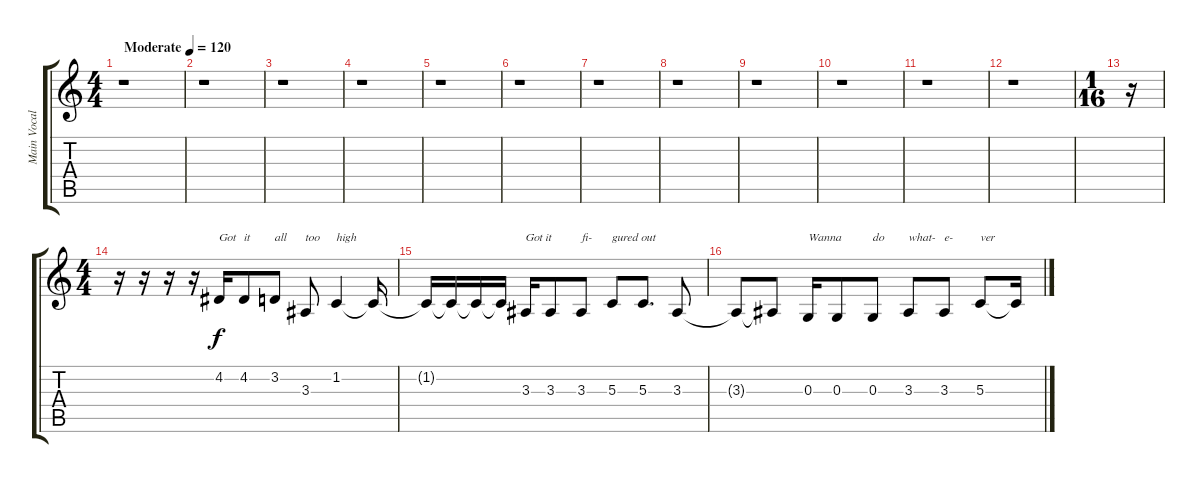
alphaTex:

\track ("Main Vocals" "Main Vocal") {instrument altosax}
\staff {score tabs}
\tuning (E4 B3 G3 D3 A2 E2) {hide}
\ts (4 4)
\tempo (120 "Moderate")
\clef g2
\ks c
r.1{dy f instrument altosax} |
r.1 |
r.1 |
r.1 |
r.1 |
r.1 |
r.1 |
r.1 |
r.1 |
r.1 |
r.1 |
r.1 |
\ts (1 16)
r.16 |
\ts (4 4)
r.16 r.16 r.16 r.16 4.2.16{txt "Got"} 4.2.8{txt "it"} 3.2.8{txt "all"} 3.3.8{txt "too"} 1.2.4{txt "high"} 1.2{t}.16 |
1.2{t}.16 1.2{t}.16 1.2{t}.16 1.2{t}.16 3.3.16{txt "Got it"} 3.3.8 3.3.8{txt "fi-"} 5.3.8{txt "gured out"} 5.3.8{d} 3.3.8 |
3.3{t}.8 3.3{t}.8 0.3.16{txt "Wanna"} 0.3.8 0.3.8{txt "do"} 3.3.8{txt "what-"} 3.3.8{txt "e-"} 5.3.8{txt "ver"} 5.3{t}.16
